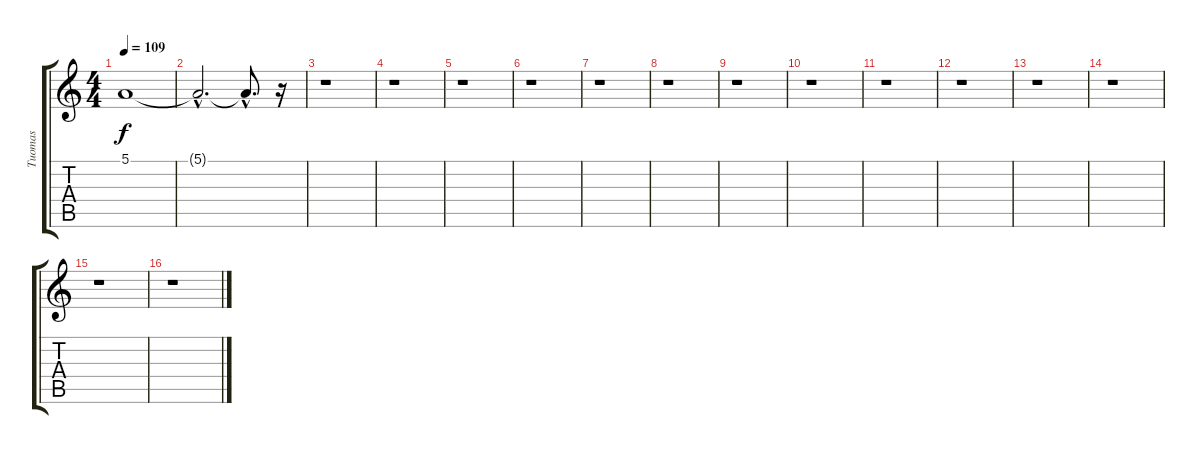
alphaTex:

\track ("Tuomas" "Tuomas") {instrument flute}
\staff {score tabs}
\tuning (E4 B3 G3 D3 A2 E2) {hide}
\ts (4 4)
\tempo 109
\clef g2
\ks c
5.1.1{dy f} |
5.1{hac t}.2{d} 5.1{hac t}.8{d} r.16 |
r.1 |
r.1 |
r.1 |
r.1 |
r.1 |
r.1 |
r.1 |
r.1 |
r.1 |
r.1 |
r.1 |
r.1 |
r.1 |
r.1
